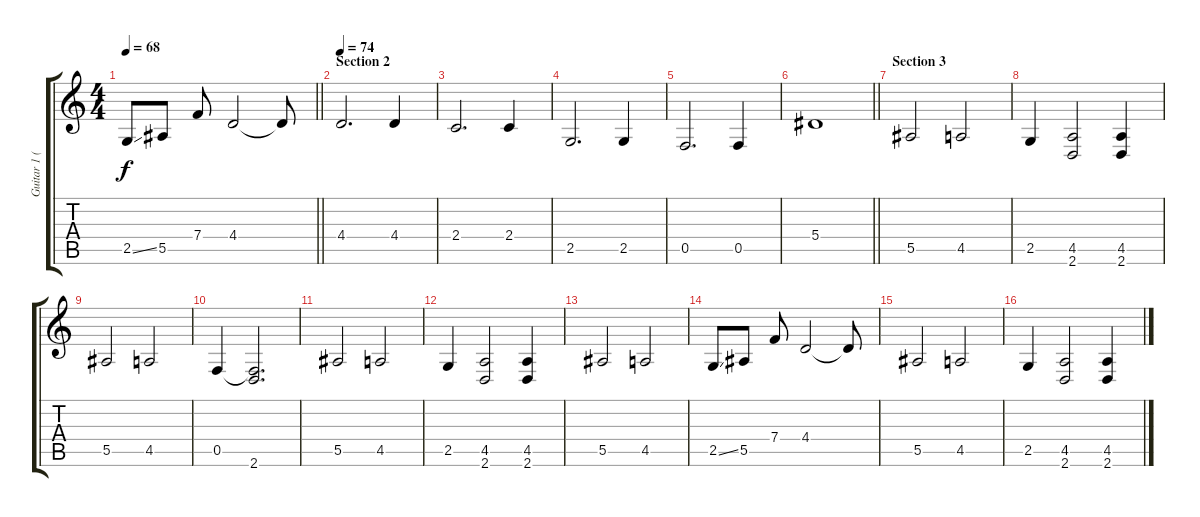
\track ("Guitar 1 (Distortion)" "Guitar 1 (") {instrument distortionguitar}
\staff {score tabs}
\tuning (C4 G3 Eb3 Bb2 F2 C2) {hide}
\ts (4 4)
\tempo 68
\clef g2
\barLineRight lightlight
\ks c
2.5{ss}.8{dy f} 5.5.8 7.4.8 4.4.2 4.4{t}.8 |
\section ("" "Section 2")
\tempo 74
4.4.2{d} 4.4.4 |
2.4.2{d} 2.4.4 |
2.5.2{d} 2.5.4 |
0.5.2{d} 0.5.4 |
\barLineRight lightlight
5.4.1 |
\section ("" "Section 3")
5.5.2 4.5.2 |
2.5.4 (4.5 2.6).2 (4.5 2.6).4 |
5.5.2 4.5.2 |
0.5.4 (0.5{t} 2.6).2{d} |
5.5.2 4.5.2 |
2.5.4 (4.5 2.6).2 (4.5 2.6).4 |
5.5.2 4.5.2 |
2.5{ss}.8 5.5.8 7.4.8 4.4.2 4.4{t}.8 |
5.5.2 4.5.2 |
2.5.4 (4.5 2.6).2 (4.5 2.6).4
